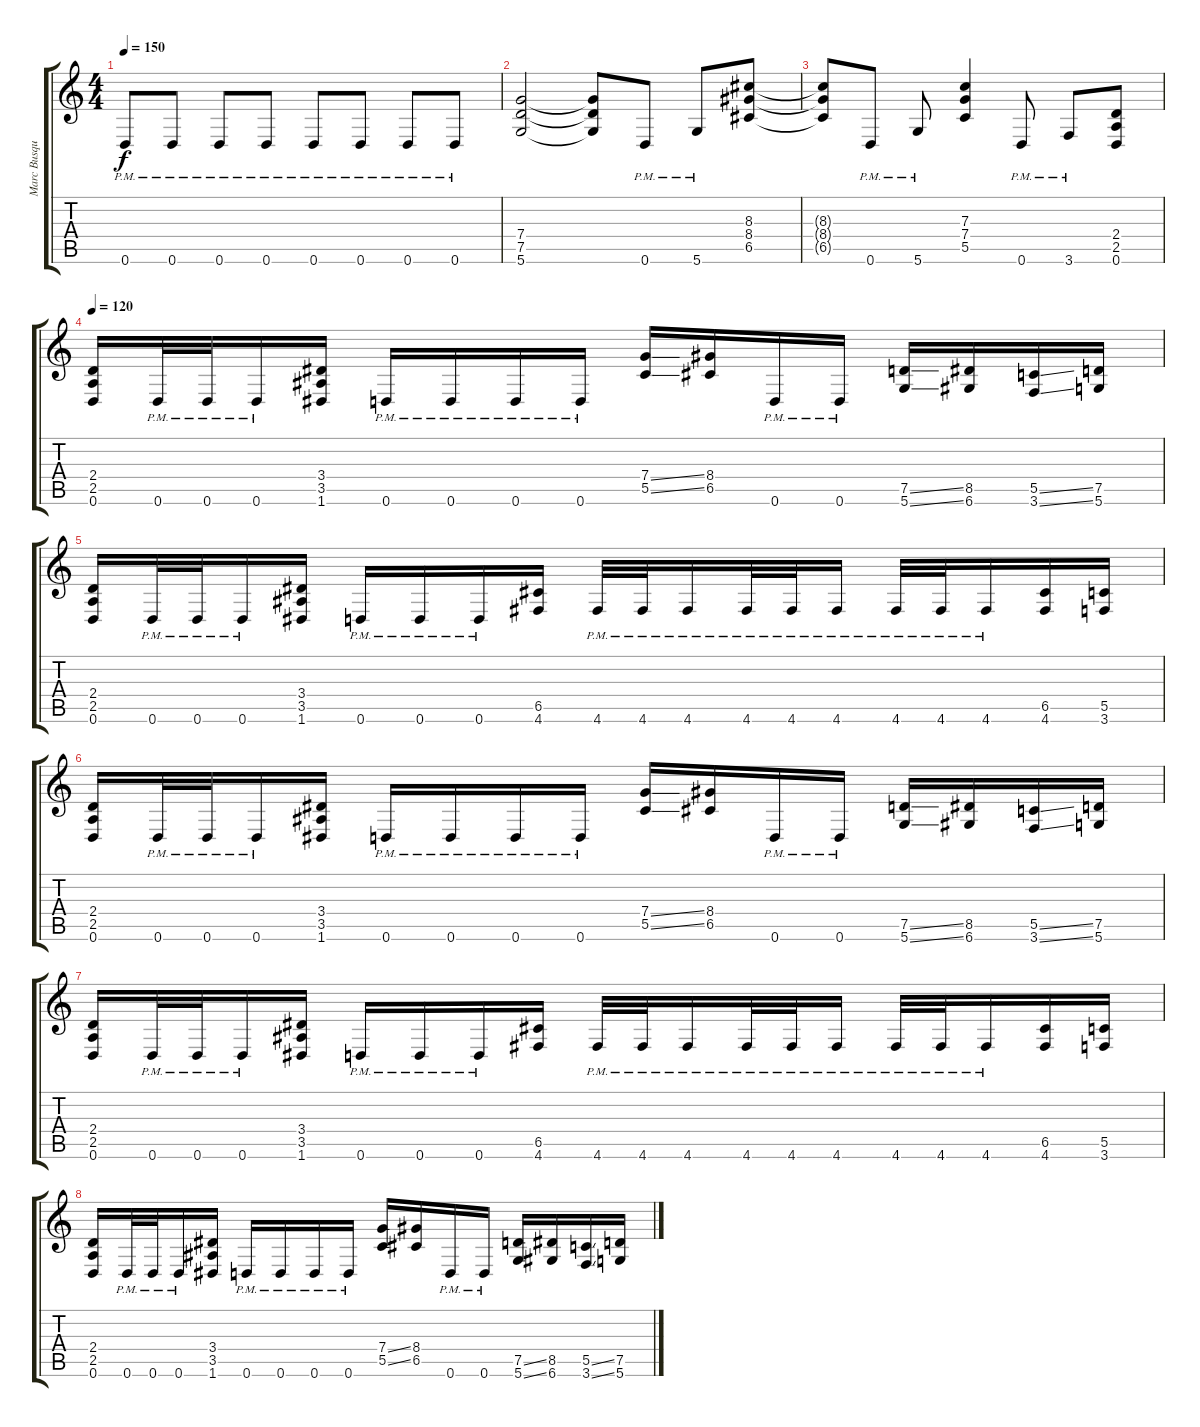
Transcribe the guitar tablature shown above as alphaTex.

\track ("Marc Busque" "Marc Busqu") {instrument distortionguitar}
\staff {score tabs}
\tuning (D4 A3 F3 C3 G2 D2) {hide}
\ts (4 4)
\tempo 150
\clef g2
\ks c
0.6{pm}.8{dy f} 0.6{pm}.8 0.6{pm}.8 0.6{pm}.8 0.6{pm}.8 0.6{pm}.8 0.6{pm}.8 0.6{pm}.8 |
(7.4 7.5 5.6).2 (7.4{t} 7.5{t} 5.6{t}).8 0.6{pm}.8 5.6{pm}.8 (8.3 8.4 6.5).8 |
(8.3{t} 8.4{t} 6.5{t}).8 0.6{pm}.8 5.6{pm}.8 (7.3 7.4 5.5).4 0.6{pm}.8 3.6{pm}.8 (2.4 2.5 0.6).8 |
\tempo 120
(2.4 2.5 0.6).16 0.6{pm}.32 0.6{pm}.32 0.6{pm}.16 (3.4 3.5 1.6).16 0.6{pm}.16 0.6{pm}.16 0.6{pm}.16 0.6{pm}.16 (7.4{ss} 5.5{ss}).16 (8.4 6.5).16 0.6{pm}.16 0.6{pm}.16 (7.5{ss} 5.6{ss}).16 (8.5 6.6).16 (5.5{ss} 3.6{ss}).16 (7.5 5.6).16 |
(2.4 2.5 0.6).16 0.6{pm}.32 0.6{pm}.32 0.6{pm}.16 (3.4 3.5 1.6).16 0.6{pm}.16 0.6{pm}.16 0.6{pm}.16 (6.5 4.6).16 4.6{pm}.32 4.6{pm}.32 4.6{pm}.16 4.6{pm}.32 4.6{pm}.32 4.6{pm}.16 4.6{pm}.32 4.6{pm}.32 4.6{pm}.16 (6.5 4.6).16 (5.5 3.6).16 |
(2.4 2.5 0.6).16 0.6{pm}.32 0.6{pm}.32 0.6{pm}.16 (3.4 3.5 1.6).16 0.6{pm}.16 0.6{pm}.16 0.6{pm}.16 0.6{pm}.16 (7.4{ss} 5.5{ss}).16 (8.4 6.5).16 0.6{pm}.16 0.6{pm}.16 (7.5{ss} 5.6{ss}).16 (8.5 6.6).16 (5.5{ss} 3.6{ss}).16 (7.5 5.6).16 |
(2.4 2.5 0.6).16 0.6{pm}.32 0.6{pm}.32 0.6{pm}.16 (3.4 3.5 1.6).16 0.6{pm}.16 0.6{pm}.16 0.6{pm}.16 (6.5 4.6).16 4.6{pm}.32 4.6{pm}.32 4.6{pm}.16 4.6{pm}.32 4.6{pm}.32 4.6{pm}.16 4.6{pm}.32 4.6{pm}.32 4.6{pm}.16 (6.5 4.6).16 (5.5 3.6).16 |
(2.4 2.5 0.6).16 0.6{pm}.32 0.6{pm}.32 0.6{pm}.16 (3.4 3.5 1.6).16 0.6{pm}.16 0.6{pm}.16 0.6{pm}.16 0.6{pm}.16 (7.4{ss} 5.5{ss}).16 (8.4 6.5).16 0.6{pm}.16 0.6{pm}.16 (7.5{ss} 5.6{ss}).16 (8.5 6.6).16 (5.5{ss} 3.6{ss}).16 (7.5 5.6).16
